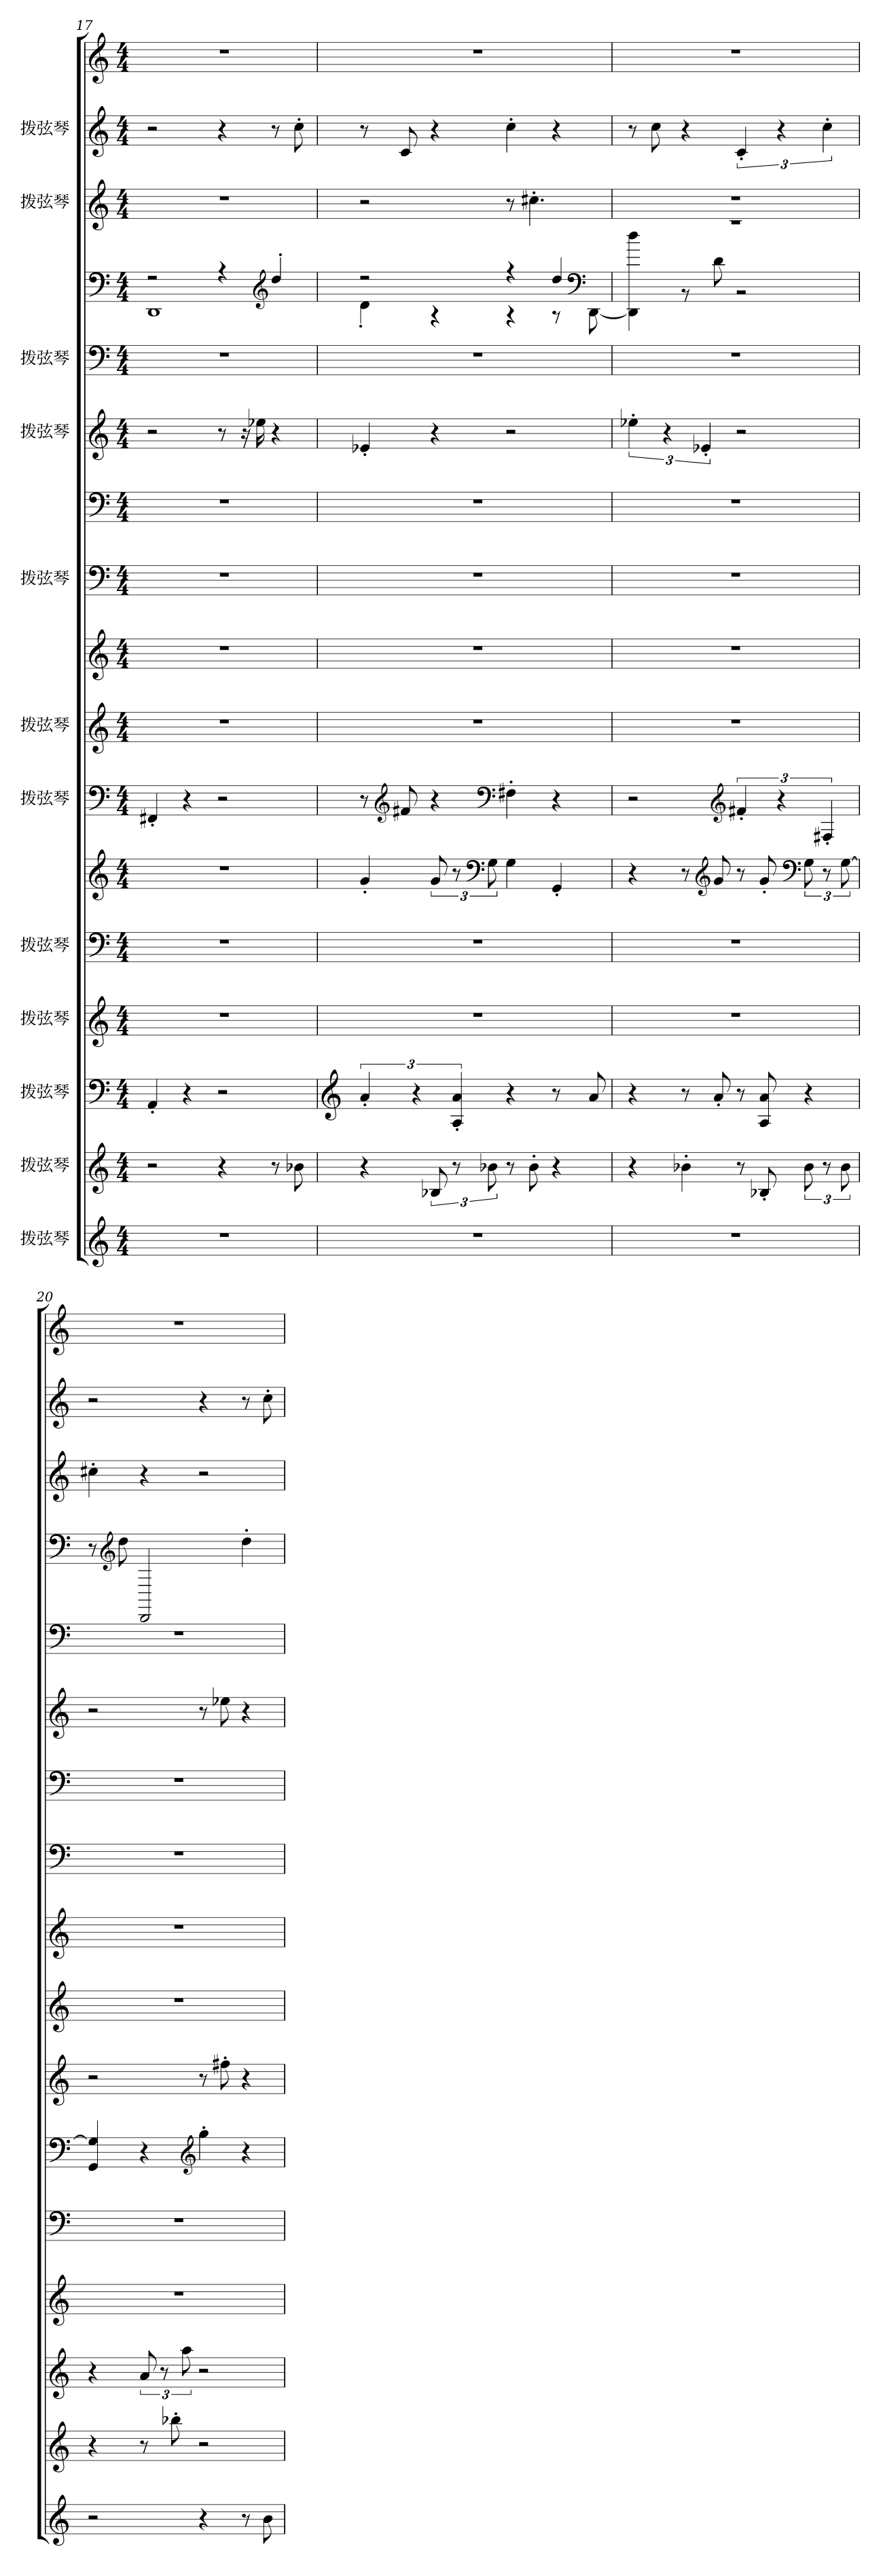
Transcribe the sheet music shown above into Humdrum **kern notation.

**kern	**kern	**kern	**kern	**kern	**kern	**kern	**kern	**kern	**kern	**kern	**kern	**kern	**kern	**kern	**kern	**kern
*part12	*part11	*part10	*part9	*part8	*part8	*part7	*part6	*part6	*part5	*part5	*part4	*part3	*part3	*part2	*part1	*part1
*staff17	*staff16	*staff15	*staff14	*staff13	*staff12	*staff11	*staff10	*staff9	*staff8	*staff7	*staff6	*staff5	*staff4	*staff3	*staff2	*staff1
*I"拨弦琴	*I"拨弦琴	*I"拨弦琴	*I"拨弦琴	*I"拨弦琴	*	*I"拨弦琴	*I"拨弦琴	*	*I"拨弦琴	*	*I"拨弦琴	*I"拨弦琴	*	*I"拨弦琴	*I"拨弦琴	*
*clefG2	*clefG2	*clefF4	*clefG2	*clefF4	*clefG2	*clefF4	*clefG2	*clefG2	*clefF4	*clefF4	*clefG2	*clefF4	*clefF4	*clefG2	*clefG2	*clefG2
*k[]	*k[]	*k[]	*k[]	*k[]	*k[]	*k[]	*k[]	*k[]	*k[]	*k[]	*k[]	*k[]	*k[]	*k[]	*k[]	*k[]
*M4/4	*M4/4	*M4/4	*M4/4	*M4/4	*M4/4	*M4/4	*M4/4	*M4/4	*M4/4	*M4/4	*M4/4	*M4/4	*M4/4	*M4/4	*M4/4	*M4/4
=17	=17	=17	=17	=17	=17	=17	=17	=17	=17	=17	=17	=17	=17	=17	=17	=17
*	*	*	*	*	*	*	*	*	*	*	*	*	*^	*	*	*
1r	2r	4AA'/	1r	1r	1r	4FF#X'/	1r	1r	1r	1r	2r	1r	2r	1DD	1r	2r	1r
.	.	4r	.	.	.	4r	.	.	.	.	.	.	.	.	.	.	.
.	4r	2r	.	.	.	2r	.	.	.	.	8r	.	4r	.	.	4r	.
.	.	.	.	.	.	.	.	.	.	.	16r	.	.	.	.	.	.
.	.	.	.	.	.	.	.	.	.	.	16ee-X\	.	.	.	.	.	.
*	*	*	*	*	*	*	*	*	*	*	*	*	*clefG2	*	*	*	*
.	8r	.	.	.	.	.	.	.	.	.	4r	.	4dd'/	.	.	8r	.
.	8b-X\	.	.	.	.	.	.	.	.	.	.	.	.	.	.	8cc'\	.
!!LO:PB:g=z
=18	=18	=18	=18	=18	=18	=18	=18	=18	=18	=18	=18	=18	=18	=18	=18	=18	=18
*	*	*clefG2	*	*	*	*	*	*	*	*	*	*	*	*	*	*	*
1r	4r	6a'/	1r	1r	4g'/	8r	1r	1r	1r	1r	4e-X'/	1r	2r	4d'\	2r	8r	1r
*	*	*	*	*	*	*clefG2	*	*	*	*	*	*	*	*	*	*	*
.	.	.	.	.	.	8f#X/	.	.	.	.	.	.	.	.	.	8c/	.
.	.	6r	.	.	.	.	.	.	.	.	.	.	.	.	.	.	.
.	12B-X/	.	.	.	12g/	4r	.	.	.	.	4r	.	.	4r	.	4r	.
.	12r	6A/' 6a/'	.	.	12r	.	.	.	.	.	.	.	.	.	.	.	.
*	*	*	*	*	*clefF4	*	*	*	*	*	*	*	*	*	*	*	*
.	12b-X\	.	.	.	12G\	.	.	.	.	.	.	.	.	.	.	.	.
*	*	*	*	*	*	*clefF4	*	*	*	*	*	*	*	*	*	*	*
.	8r	4r	.	.	4G\	4F#X'\	.	.	.	.	2r	.	4r	4r	8r	4cc'\	.
.	8b-'\	.	.	.	.	.	.	.	.	.	.	.	.	.	4.cc#X'\	.	.
.	4r	8r	.	.	4GG'/	4r	.	.	.	.	.	.	4dd/	8r	.	4r	.
*	*	*	*	*	*	*	*	*	*	*	*	*	*clefF4	*	*	*	*
.	.	8a/	.	.	.	.	.	.	.	.	.	.	.	[8DD\	.	.	.
=19	=19	=19	=19	=19	=19	=19	=19	=19	=19	=19	=19	=19	=19	=19	=19	=19	=19
1r	4r	4r	1r	1r	4r	2r	1r	1r	1r	1r	6ee-X'\	1r	1r	4DD\] 4dd\	1r	8r	1r
.	.	.	.	.	.	.	.	.	.	.	.	.	.	.	.	8cc\	.
.	.	.	.	.	.	.	.	.	.	.	6r	.	.	.	.	.	.
.	4b-X'\	8r	.	.	8r	.	.	.	.	.	.	.	.	8r	.	4r	.
.	.	.	.	.	.	.	.	.	.	.	6e-X'/	.	.	.	.	.	.
*	*	*	*	*	*clefG2	*	*	*	*	*	*	*	*	*	*	*	*
.	.	8a'/	.	.	8g/	.	.	.	.	.	.	.	.	8d\	.	.	.
*	*	*	*	*	*	*clefG2	*	*	*	*	*	*	*	*	*	*	*
.	8r	8r	.	.	8r	6f#X'/	.	.	.	.	2r	.	.	2r	.	6c'/	.
.	8B-X'/	8A/ 8a/	.	.	8g'/	.	.	.	.	.	.	.	.	.	.	.	.
.	.	.	.	.	.	6r	.	.	.	.	.	.	.	.	.	6r	.
*	*	*	*	*	*clefF4	*	*	*	*	*	*	*	*	*	*	*	*
.	12b-\	4r	.	.	12G\	.	.	.	.	.	.	.	.	.	.	.	.
.	12r	.	.	.	12r	6F#X'/	.	.	.	.	.	.	.	.	.	6cc'\	.
.	12b-\	.	.	.	[12G\	.	.	.	.	.	.	.	.	.	.	.	.
*	*	*	*	*	*	*	*	*	*	*	*	*	*v	*v	*	*	*
!!LO:PB:g=z
=20	=20	=20	=20	=20	=20	=20	=20	=20	=20	=20	=20	=20	=20	=20	=20	=20
2r	4r	4r	1r	1r	4GG/ 4G/]	2r	1r	1r	1r	1r	2r	1r	8r	4cc#X'\	2r	1r
*	*	*	*	*	*	*	*	*	*	*	*	*	*clefG2	*	*	*
.	.	.	.	.	.	.	.	.	.	.	.	.	8dd\	.	.	.
.	8r	12a/	.	.	4r	.	.	.	.	.	.	.	2DD/	4r	.	.
.	.	12r	.	.	.	.	.	.	.	.	.	.	.	.	.	.
.	8bb-X'\	.	.	.	.	.	.	.	.	.	.	.	.	.	.	.
.	.	12aa\	.	.	.	.	.	.	.	.	.	.	.	.	.	.
*	*	*	*	*	*clefG2	*	*	*	*	*	*	*	*	*	*	*
4r	2r	2r	.	.	4gg'\	8r	.	.	.	.	8r	.	.	2r	4r	.
.	.	.	.	.	.	8ff#X'\	.	.	.	.	8ee-X\	.	.	.	.	.
8r	.	.	.	.	4r	4r	.	.	.	.	4r	.	4dd'\	.	8r	.
8b\	.	.	.	.	.	.	.	.	.	.	.	.	.	.	8cc'\	.
=	=	=	=	=	=	=	=	=	=	=	=	=	=	=	=	=
*-	*-	*-	*-	*-	*-	*-	*-	*-	*-	*-	*-	*-	*-	*-	*-	*-
